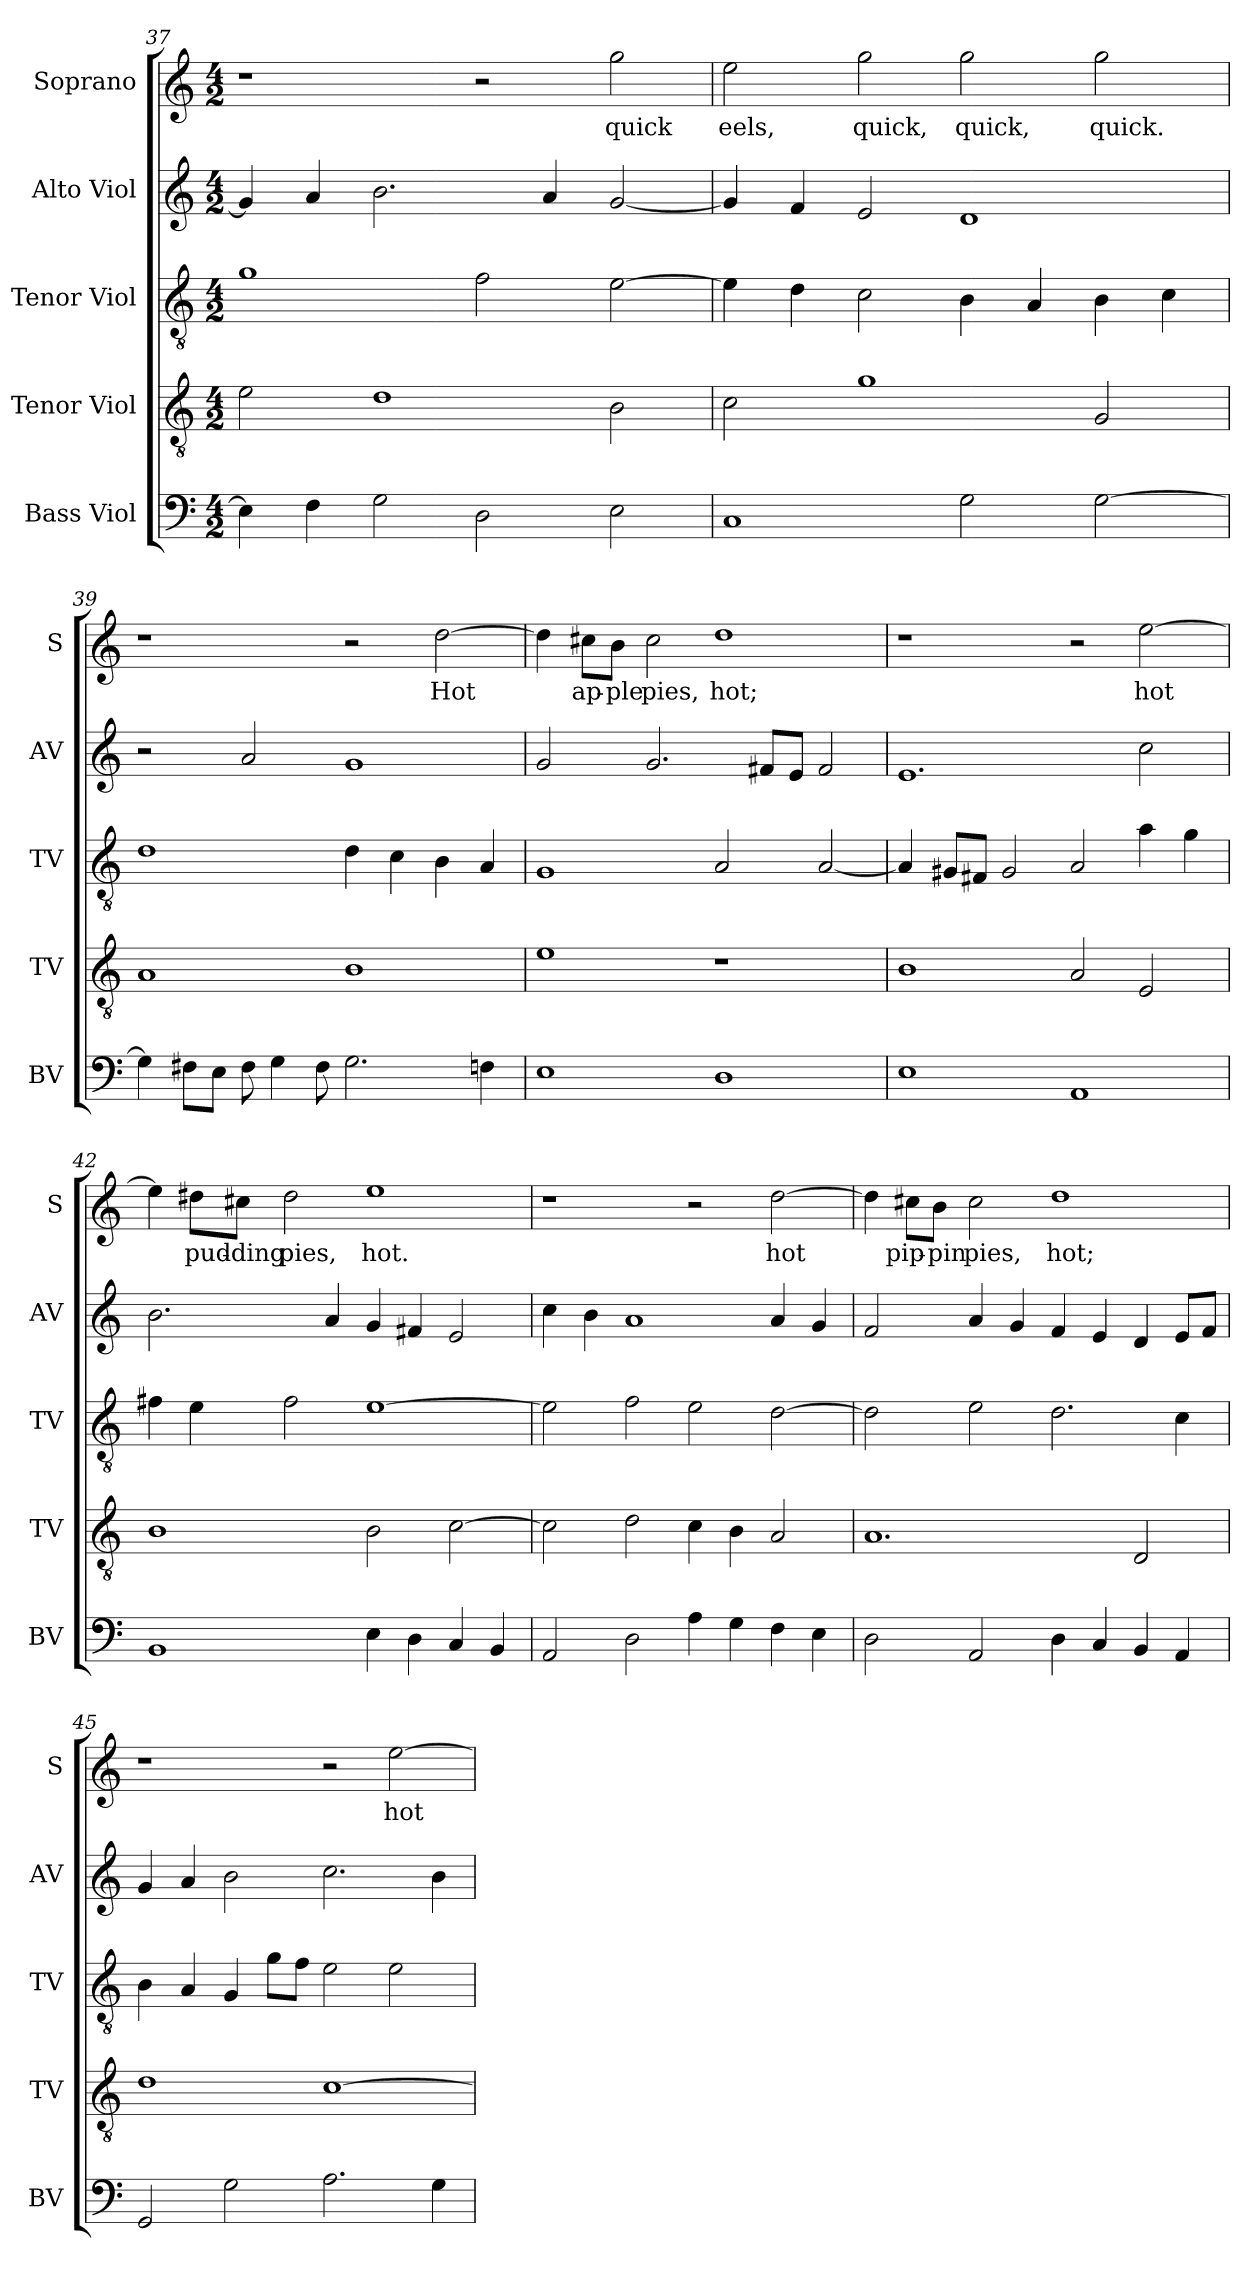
**kern	**kern	**kern	**kern	**kern	**text
*part5	*part4	*part3	*part2	*part1	*part1
*staff5	*staff4	*staff3	*staff2	*staff1	*staff1
*I"Bass Viol	*I"Tenor Viol	*I"Tenor Viol	*I"Alto Viol	*I"Soprano	*
*I'BV	*I'TV	*I'TV	*I'AV	*I'S	*
*clefF4	*clefGv2	*clefGv2	*clefG2	*clefG2	*
*ITrd7c12	*ITrd7c12	*ITrd7c12	*ITrd7c12	*	*
*k[]	*k[]	*k[]	*k[]	*k[]	*
*C:	*C:	*C:	*C:	*C:	*
*M4/2	*M4/2	*M4/2	*M4/2	*M4/2	*
=37	=37	=37	=37	=37	=37
4EE\]	2E\	1G	4G/]	1r	.
4FF\	.	.	4A/	.	.
2GG\	1D	.	2.B\	.	.
2DD\	.	2F\	.	2r	.
.	.	.	4A/	.	.
!	!	!	!	!	!LO:LY:b
2EE\	2BB\	[2E\	[2G/	2gg\	quick
!!LO:PB:g=z
=38	=38	=38	=38	=38	=38
!	!	!	!	!	!LO:LY:b
1CC	2C\	4E\]	4G/]	2ee\	eels,
.	.	4D\	4F/	.	.
!	!	!	!	!	!LO:LY:b
.	1G	2C\	2E/	2gg\	quick,
!	!	!	!	!	!LO:LY:b
2GG\	.	4BB\	1D	2gg\	quick,
.	.	4AA/	.	.	.
!	!	!	!	!	!LO:LY:b
[2GG\	2GG/	4BB\	.	2gg\	quick.
.	.	4C\	.	.	.
=39	=39	=39	=39	=39	=39
4GG\]	1AA	1D	2r	1r	.
8FF#X\L	.	.	.	.	.
8EE\J	.	.	.	.	.
8FF#\	.	.	2A/	.	.
4GG\	.	.	.	.	.
8FF#\	.	.	.	.	.
2.GG\	1BB	4D\	1G	2r	.
.	.	4C\	.	.	.
!	!	!	!	!	!LO:LY:b
.	.	4BB\	.	[2dd\	Hot
4FFn\	.	4AA/	.	.	.
=40	=40	=40	=40	=40	=40
1EE	1E	1GG	2G/	4dd\]	.
!	!	!	!	!	!LO:LY:b
.	.	.	.	8cc#X\L	ap-
!	!	!	!	!	!LO:LY:b
.	.	.	.	8b\J	-ple
!	!	!	!	!	!LO:LY:b
.	.	.	2.G/	2cc#\	pies,
!	!	!	!	!	!LO:LY:b
1DD	1r	2AA/	.	1dd	hot;
.	.	.	8F#X/L	.	.
.	.	.	8E/J	.	.
.	.	[2AA/	2F#/	.	.
!!LO:LB:g=z
=41	=41	=41	=41	=41	=41
1EE	1BB	4AA/]	1.E	1r	.
.	.	8GG#X/L	.	.	.
.	.	8FF#X/J	.	.	.
.	.	2GG#/	.	.	.
1AAA	2AA/	2AA/	.	2r	.
!	!	!	!	!	!LO:LY:b
.	2EE/	4A\	2c\	[2ee\	hot
.	.	4G\	.	.	.
=42	=42	=42	=42	=42	=42
1BBB	1BB	4F#X\	2.B\	4ee\]	.
!	!	!	!	!	!LO:LY:b
.	.	4E\	.	8dd#X\L	pud-
!	!	!	!	!	!LO:LY:b
.	.	.	.	8cc#X\J	-ding
!	!	!	!	!	!LO:LY:b
.	.	2F#\	.	2dd#\	pies,
.	.	.	4A/	.	.
!	!	!	!	!	!LO:LY:b
4EE\	2BB\	[1E	4G/	1ee	hot.
4DD\	.	.	4F#X/	.	.
4CC/	[2C\	.	2E/	.	.
4BBB/	.	.	.	.	.
=43	=43	=43	=43	=43	=43
2AAA/	2C\]	2E\]	4c\	1r	.
.	.	.	4B\	.	.
2DD\	2D\	2F\	1A	.	.
4AA\	4C\	2E\	.	2r	.
4GG\	4BB\	.	.	.	.
!	!	!	!	!	!LO:LY:b
4FF\	2AA/	[2D\	4A/	[2dd\	hot
4EE\	.	.	4G/	.	.
!!LO:LB:g=z
=44	=44	=44	=44	=44	=44
2DD\	1.AA	2D\]	2F/	4dd\]	.
!	!	!	!	!	!LO:LY:b
.	.	.	.	8cc#X\L	pip-
!	!	!	!	!	!LO:LY:b
.	.	.	.	8b\J	-pin
!	!	!	!	!	!LO:LY:b
2AAA/	.	2E\	4A/	2cc#\	pies,
.	.	.	4G/	.	.
!	!	!	!	!	!LO:LY:b
4DD\	.	2.D\	4F/	1dd	hot;
4CC/	.	.	4E/	.	.
4BBB/	2DD/	.	4D/	.	.
4AAA/	.	4C\	8E/L	.	.
.	.	.	8F/J	.	.
=45	=45	=45	=45	=45	=45
2GGG/	1D	4BB\	4G/	1r	.
.	.	4AA/	4A/	.	.
2GG\	.	4GG/	2B\	.	.
.	.	8G\L	.	.	.
.	.	8F\J	.	.	.
2.AA\	[1C	2E\	2.c\	2r	.
!	!	!	!	!	!LO:LY:b
.	.	2E\	.	[2ee\	hot
4GG\	.	.	4B\	.	.
=	=	=	=	=	=
*-	*-	*-	*-	*-	*-
